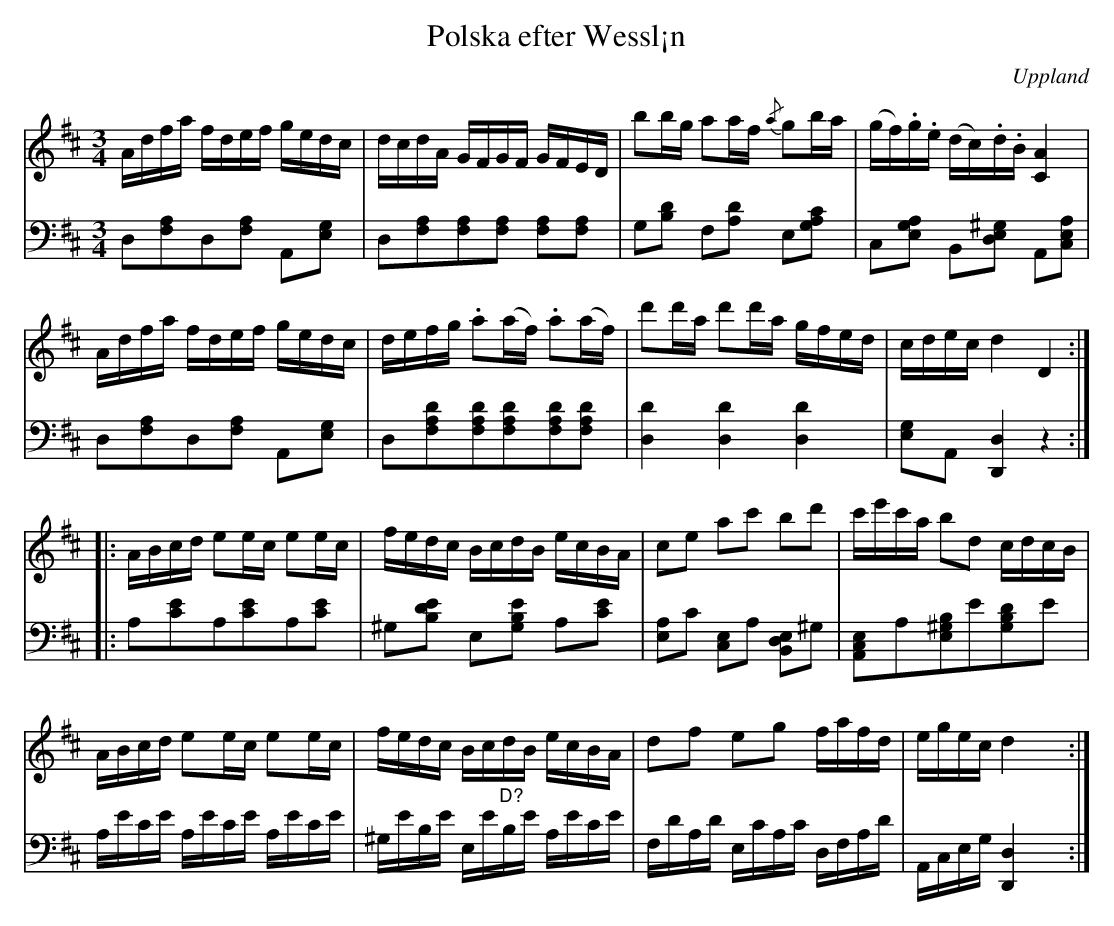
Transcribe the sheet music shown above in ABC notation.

X:1
T:Polska efter Wessl¡n
O:Uppland
M:3/4
L:1/16
K:D
V:1
Adfa fdef gedc | dcdA GFGF    GFED    | b2bg   a2af   {/a}g2ba | (gf).g.e (dc).d.B [AC]4  |
Adfa fdef gedc | defg .a2(af) .a2(af) | d'2d'a d'2d'a gfed     | cdec     d4       D4    ::
ABcd e2ec e2ec | fedc BcdB    ecBA    | c2e2   a2c'2  b2d'2    | c'e'c'a  b2d2     cdcB   |
ABcd e2ec e2ec | fedc BcdB    ecBA    | d2f2   e2g2   fafd     | egec     d4       x4    :|
V:2 clef=bass
L:1/8
K:D
D,[F,A,]D,[F,A,] A,,[E,G,] | D,[F,A,][F,A,][F,A,] [F,A,][F,A,] | G,[B,D] F,[A,D] E,[CA,G,] | C,[A,G,E,] B,,[^G,E,D,] A,,[A,E,C,] |
D,[F,A,]D,[F,A,] A,,[E,G,] | D,[DA,F,][DA,F,][DA,F,][DA,F,][DA,F,] | [DD,]2 [DD,]2 [DD,]2 | [E,G,]A,, [D,D,,]2 z2 ::
A,[CE]A,[CE]A,[CE] | ^G,[EDB,] E,[EB,G,] A,[CE] | [E,A,]C [C,E,]A, [B,,D,E,]^G, | [A,,C,E,]A,[E,^G,B,]E[G,B,D]E |
L:1/16
A,ECE A,ECE A,ECE | ^G,EB,E E,E"^D?"B,E A,ECE | F,DA,D E,CA,C D,F,A,D | A,,C,E,G, [D,D,,]4 x4 :|
